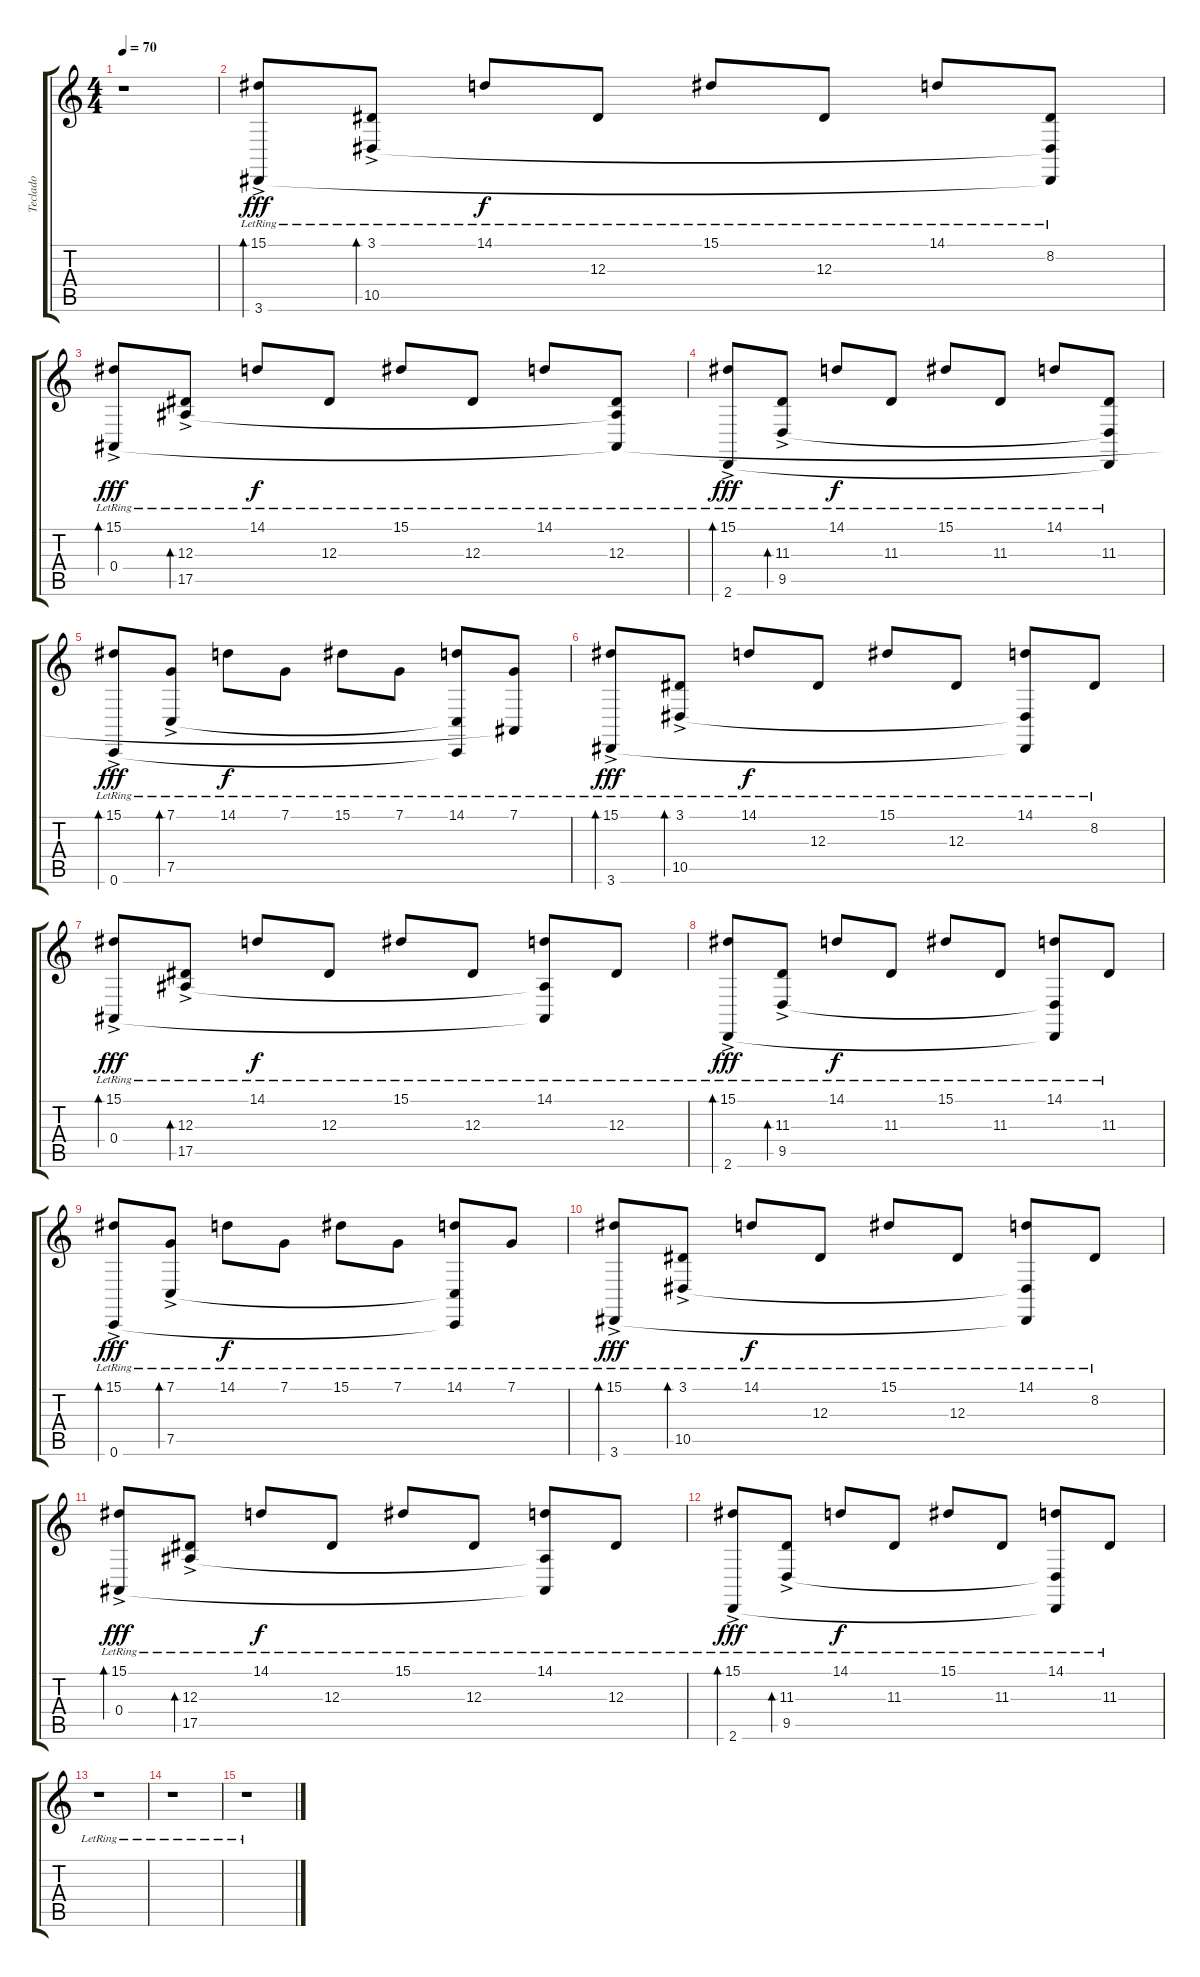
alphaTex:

\track ("Teclado" "Teclado") {instrument pad1newage}
\staff {score tabs}
\tuning (C4 G3 Eb3 Bb2 F2 C2) {hide}
\ts (4 4)
\tempo 70
\clef g2
\ks c
r.1{dy f} |
(15.1{lr} 3.6{ac}).8{bd 480 dy fff} (3.1{lr} 10.5{ac}).8{bd 480} 14.1{lr}.8{dy f} 12.3{lr}.8 15.1{lr}.8 12.3{lr}.8 14.1{lr}.8 (8.2{lr} 10.5{t} 3.6{t}).8 |
(15.1{lr} 0.4{ac}).8{bd 480 dy fff} (12.3{lr} 17.5{ac}).8{bd 480} 14.1{lr}.8{dy f} 12.3{lr}.8 15.1{lr}.8 12.3{lr}.8 14.1{lr}.8 (12.3{lr} 0.4{t} 17.5{t}).8 |
(15.1{lr} 2.6{ac}).8{bd 480 dy fff} (11.3{lr} 9.5{ac}).8{bd 480} 14.1{lr}.8{dy f} 11.3{lr}.8 15.1{lr}.8 11.3{lr}.8 14.1{lr}.8 (11.3{lr} 9.5{t} 2.6{t}).8 |
(15.1{lr} 0.6{ac}).8{bd 480 dy fff} (7.1{lr} 7.5{ac}).8{bd 120} 14.1{lr}.8{dy f} 7.1{lr}.8 15.1{lr}.8 7.1{lr}.8 (14.1{lr} 7.5{t} 0.6{t}).8 (7.1{lr} 0.4{t}).8 |
(15.1{lr} 3.6{ac}).8{bd 480 dy fff} (3.1{lr} 10.5{ac}).8{bd 480} 14.1{lr}.8{dy f} 12.3{lr}.8 15.1{lr}.8 12.3{lr}.8 (14.1{lr} 10.5{t} 3.6{t}).8 8.2{lr}.8 |
(15.1{lr} 0.4{ac}).8{bd 480 dy fff} (12.3{lr} 17.5{ac}).8{bd 480} 14.1{lr}.8{dy f} 12.3{lr}.8 15.1{lr}.8 12.3{lr}.8 (14.1{lr} 0.4{t} 17.5{t}).8 12.3{lr}.8 |
(15.1{lr} 2.6{ac}).8{bd 480 dy fff} (11.3{lr} 9.5{ac}).8{bd 480} 14.1{lr}.8{dy f} 11.3{lr}.8 15.1{lr}.8 11.3{lr}.8 (14.1{lr} 9.5{t} 2.6{t}).8 11.3{lr}.8 |
(15.1{lr} 0.6{ac}).8{bd 480 dy fff} (7.1{lr} 7.5{ac}).8{bd 120} 14.1{lr}.8{dy f} 7.1{lr}.8 15.1{lr}.8 7.1{lr}.8 (14.1{lr} 7.5{t} 0.6{t}).8 7.1{lr}.8 |
(15.1{lr} 3.6{ac}).8{bd 480 dy fff} (3.1{lr} 10.5{ac}).8{bd 480} 14.1{lr}.8{dy f} 12.3{lr}.8 15.1{lr}.8 12.3{lr}.8 (14.1{lr} 10.5{t} 3.6{t}).8 8.2{lr}.8 |
(15.1{lr} 0.4{ac}).8{bd 480 dy fff} (12.3{lr} 17.5{ac}).8{bd 480} 14.1{lr}.8{dy f} 12.3{lr}.8 15.1{lr}.8 12.3{lr}.8 (14.1{lr} 0.4{t} 17.5{t}).8 12.3{lr}.8 |
(15.1{lr} 2.6{ac}).8{bd 480 dy fff} (11.3{lr} 9.5{ac}).8{bd 480} 14.1{lr}.8{dy f} 11.3{lr}.8 15.1{lr}.8 11.3{lr}.8 (14.1{lr} 9.5{t} 2.6{t}).8 11.3{lr}.8 |
r.1 |
r.1 |
r.1
